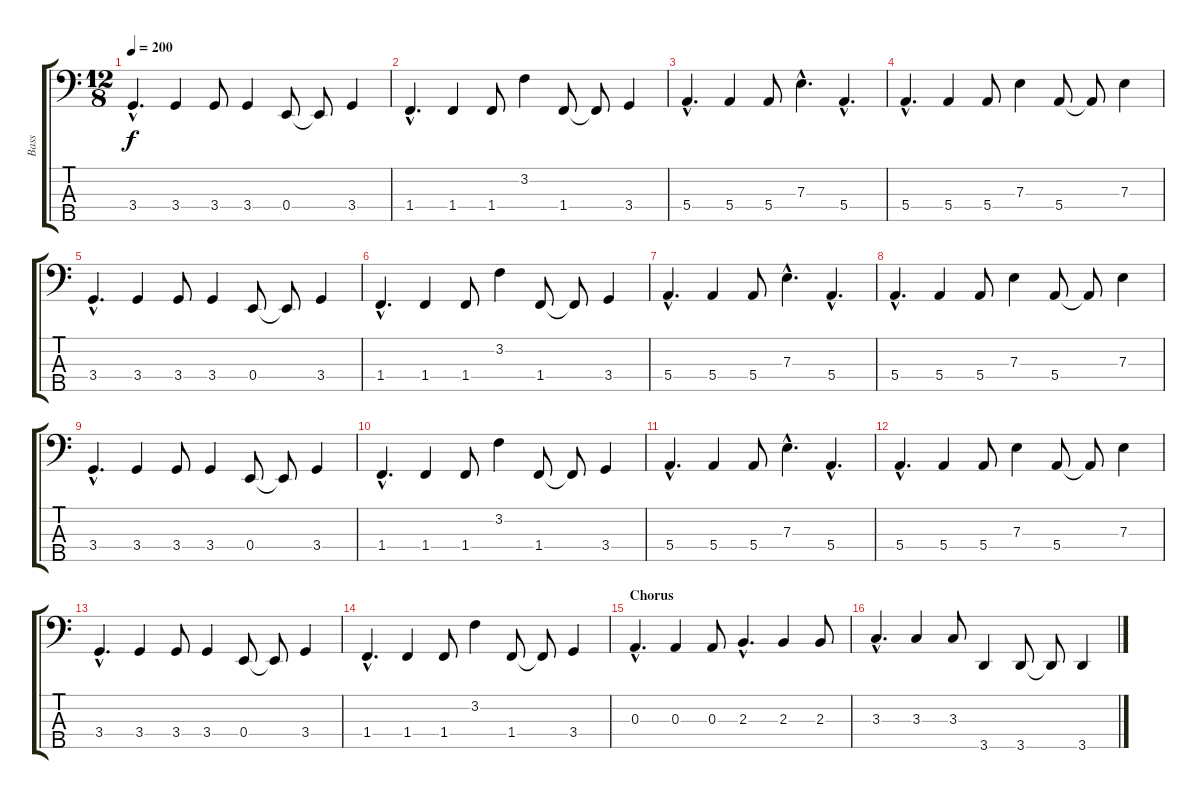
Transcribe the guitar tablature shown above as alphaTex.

\track ("Bass" "Bass") {instrument electricbassfinger}
\staff {score tabs}
\tuning (G2 D2 A1 E1 B0) {hide}
\ts (12 8)
\tempo 200
\clef f4
\ks c
3.4{hac}.4{d dy f} 3.4.4 3.4.8 3.4.4 0.4.8 0.4{t}.8 3.4.4 |
1.4{hac}.4{d} 1.4.4 1.4.8 3.2.4 1.4.8 1.4{t}.8 3.4.4 |
5.4{hac}.4{d} 5.4.4 5.4.8 7.3{hac}.4{d} 5.4{hac}.4{d} |
5.4{hac}.4{d} 5.4.4 5.4.8 7.3.4 5.4.8 5.4{t}.8 7.3.4 |
3.4{hac}.4{d} 3.4.4 3.4.8 3.4.4 0.4.8 0.4{t}.8 3.4.4 |
1.4{hac}.4{d} 1.4.4 1.4.8 3.2.4 1.4.8 1.4{t}.8 3.4.4 |
5.4{hac}.4{d} 5.4.4 5.4.8 7.3{hac}.4{d} 5.4{hac}.4{d} |
5.4{hac}.4{d} 5.4.4 5.4.8 7.3.4 5.4.8 5.4{t}.8 7.3.4 |
3.4{hac}.4{d} 3.4.4 3.4.8 3.4.4 0.4.8 0.4{t}.8 3.4.4 |
1.4{hac}.4{d} 1.4.4 1.4.8 3.2.4 1.4.8 1.4{t}.8 3.4.4 |
5.4{hac}.4{d} 5.4.4 5.4.8 7.3{hac}.4{d} 5.4{hac}.4{d} |
5.4{hac}.4{d} 5.4.4 5.4.8 7.3.4 5.4.8 5.4{t}.8 7.3.4 |
3.4{hac}.4{d} 3.4.4 3.4.8 3.4.4 0.4.8 0.4{t}.8 3.4.4 |
1.4{hac}.4{d} 1.4.4 1.4.8 3.2.4 1.4.8 1.4{t}.8 3.4.4 |
\section ("" "Chorus")
0.3{hac}.4{d} 0.3.4 0.3.8 2.3{hac}.4{d} 2.3.4 2.3.8 |
3.3{hac}.4{d} 3.3.4 3.3.8 3.5.4 3.5.8 3.5{t}.8 3.5.4
